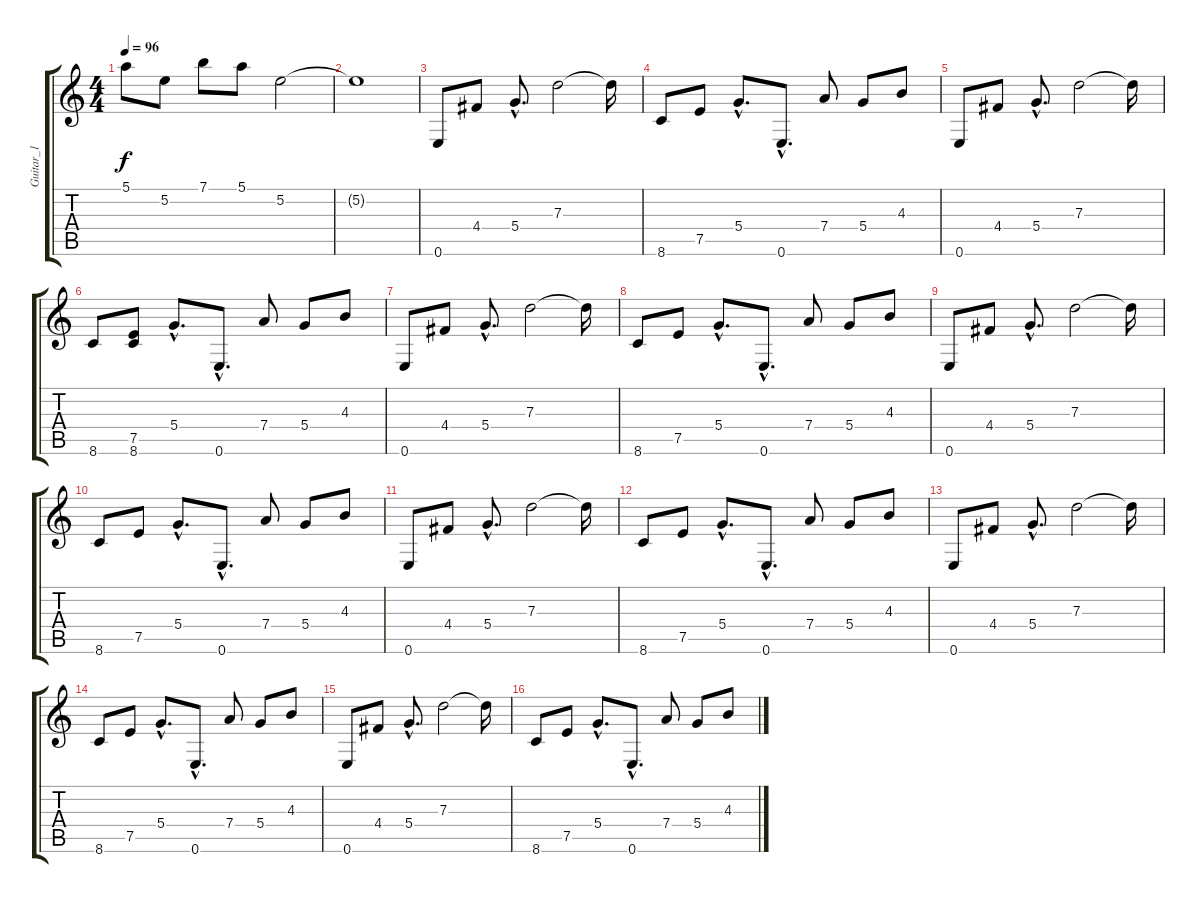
\track ("Guitar_1" "Guitar_1") {instrument electricguitarclean}
\staff {score tabs}
\tuning (E4 B3 G3 D3 A2 E2) {hide}
\ts (4 4)
\tempo 96
\clef g2
\ks c
5.1.8{dy f} 5.2.8 7.1.8 5.1.8 5.2.2 |
5.2{t}.1 |
0.6.8 4.4.8 5.4{hac}.8{d} 7.3.2 7.3{t}.16 |
8.6.8 7.5.8 5.4{hac}.8{d} 0.6{hac}.8{d} 7.4.8 5.4.8 4.3.8 |
0.6.8 4.4.8 5.4{hac}.8{d} 7.3.2 7.3{t}.16 |
8.6.8 (7.5 8.6).8 5.4{hac}.8{d} 0.6{hac}.8{d} 7.4.8 5.4.8 4.3.8 |
0.6.8 4.4.8 5.4{hac}.8{d} 7.3.2 7.3{t}.16 |
8.6.8 7.5.8 5.4{hac}.8{d} 0.6{hac}.8{d} 7.4.8 5.4.8 4.3.8 |
0.6.8 4.4.8 5.4{hac}.8{d} 7.3.2 7.3{t}.16 |
8.6.8 7.5.8 5.4{hac}.8{d} 0.6{hac}.8{d} 7.4.8 5.4.8 4.3.8 |
0.6.8 4.4.8 5.4{hac}.8{d} 7.3.2 7.3{t}.16 |
8.6.8 7.5.8 5.4{hac}.8{d} 0.6{hac}.8{d} 7.4.8 5.4.8 4.3.8 |
0.6.8 4.4.8 5.4{hac}.8{d} 7.3.2 7.3{t}.16 |
8.6.8 7.5.8 5.4{hac}.8{d} 0.6{hac}.8{d} 7.4.8 5.4.8 4.3.8 |
0.6.8 4.4.8 5.4{hac}.8{d} 7.3.2 7.3{t}.16 |
8.6.8 7.5.8 5.4{hac}.8{d} 0.6{hac}.8{d} 7.4.8 5.4.8 4.3.8
